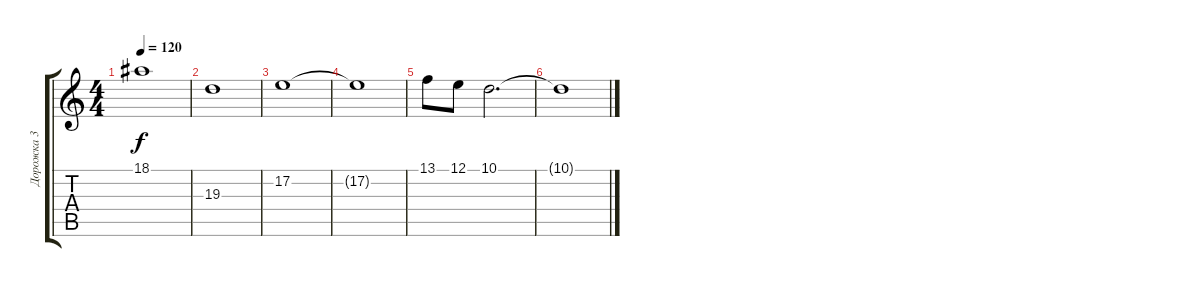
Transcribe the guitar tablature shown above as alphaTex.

\track ("Дорожка 3" "Дорожка 3") {instrument stringensemble1}
\staff {score tabs}
\tuning (E4 B3 G3 D3 A2 E2) {hide}
\ts (4 4)
\tempo 120
\clef g2
\ks c
18.1.1{dy f} |
19.3.1 |
17.2.1 |
17.2{t}.1 |
13.1.8 12.1.8 10.1.2{d} |
10.1{t}.1
